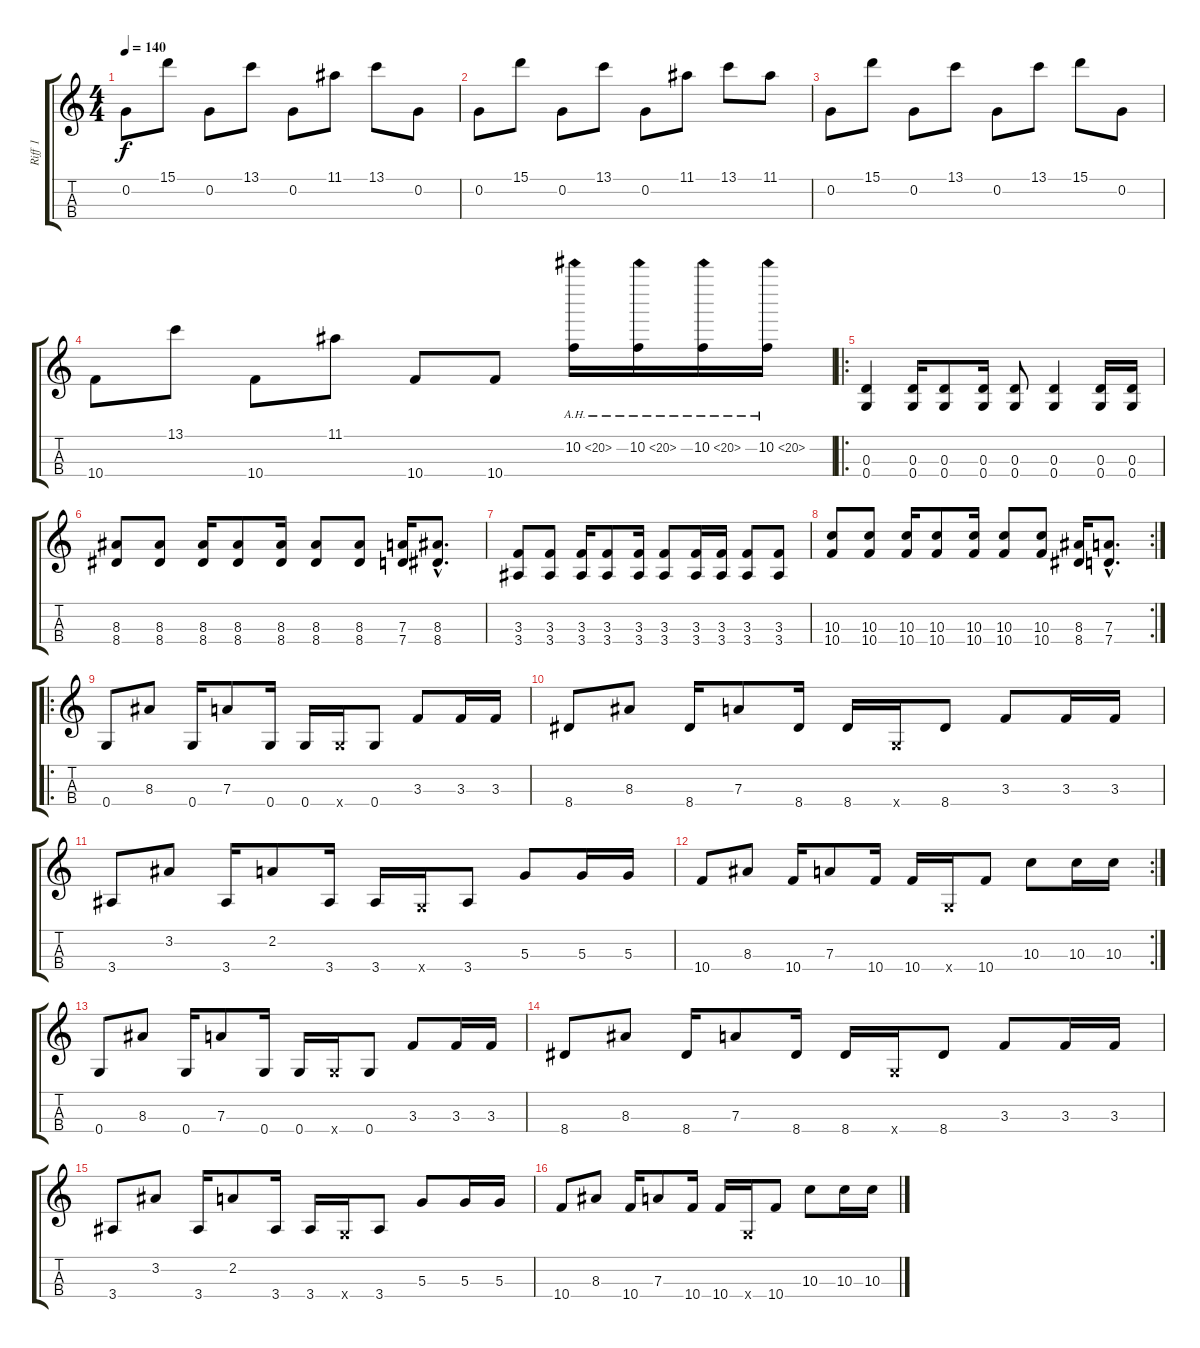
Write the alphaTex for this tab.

\track ("Riff 1" "Riff 1") {instrument overdrivenguitar}
\staff {score tabs}
\tuning (B3 G3 D3 G2) {hide}
\ts (4 4)
\tempo 140
\clef g2
\ks c
0.2.8{dy f volume 12} 15.1.8 0.2.8 13.1.8 0.2.8 11.1.8 13.1.8 0.2.8 |
0.2.8 15.1.8 0.2.8 13.1.8 0.2.8 11.1.8 13.1.8 11.1.8 |
0.2.8 15.1.8 0.2.8 13.1.8 0.2.8 13.1.8 15.1.8 0.2.8 |
10.4.8 13.1.8 10.4.8 11.1.8 10.4.8 10.4.8 10.2{ah 10}.16{volume 16} 10.2{ah 10}.16 10.2{ah 10}.16 10.2{ah 10}.16 |
\ro
(0.3 0.4).4 (0.3 0.4).16 (0.3 0.4).8 (0.3 0.4).16 (0.3 0.4).8 (0.3 0.4).4 (0.3 0.4).16 (0.3 0.4).16 |
(8.3 8.4).8 (8.3 8.4).8 (8.3 8.4).16 (8.3 8.4).8 (8.3 8.4).16 (8.3 8.4).8 (8.3 8.4).8 (7.3 7.4).16 (8.3{hac} 8.4{hac}).8{d} |
(3.3 3.4).8 (3.3 3.4).8 (3.3 3.4).16 (3.3 3.4).8 (3.3 3.4).16 (3.3 3.4).8 (3.3 3.4).16 (3.3 3.4).16 (3.3 3.4).8 (3.3 3.4).8 |
\rc 2
(10.3 10.4).8 (10.3 10.4).8 (10.3 10.4).16 (10.3 10.4).8 (10.3 10.4).16 (10.3 10.4).8 (10.3 10.4).8 (8.3 8.4).16 (7.3{hac} 7.4{hac}).8{d} |
\ro
0.4.8 8.3.8 0.4.16 7.3.8 0.4.16 0.4.16 0.4{x}.16 0.4.8 3.3.8 3.3.16 3.3.16 |
8.4.8 8.3.8 8.4.16 7.3.8 8.4.16 8.4.16 0.4{x}.16 8.4.8 3.3.8 3.3.16 3.3.16 |
3.4.8 3.2.8 3.4.16 2.2.8 3.4.16 3.4.16 0.4{x}.16 3.4.8 5.3.8 5.3.16 5.3.16 |
\rc 2
10.4.8 8.3.8 10.4.16 7.3.8 10.4.16 10.4.16 0.4{x}.16 10.4.8 10.3.8 10.3.16 10.3.16 |
0.4.8 8.3.8 0.4.16 7.3.8 0.4.16 0.4.16 0.4{x}.16 0.4.8 3.3.8 3.3.16 3.3.16 |
8.4.8 8.3.8 8.4.16 7.3.8 8.4.16 8.4.16 0.4{x}.16 8.4.8 3.3.8 3.3.16 3.3.16 |
3.4.8 3.2.8 3.4.16 2.2.8 3.4.16 3.4.16 0.4{x}.16 3.4.8 5.3.8 5.3.16 5.3.16 |
10.4.8 8.3.8 10.4.16 7.3.8 10.4.16 10.4.16 0.4{x}.16 10.4.8 10.3.8 10.3.16 10.3.16
